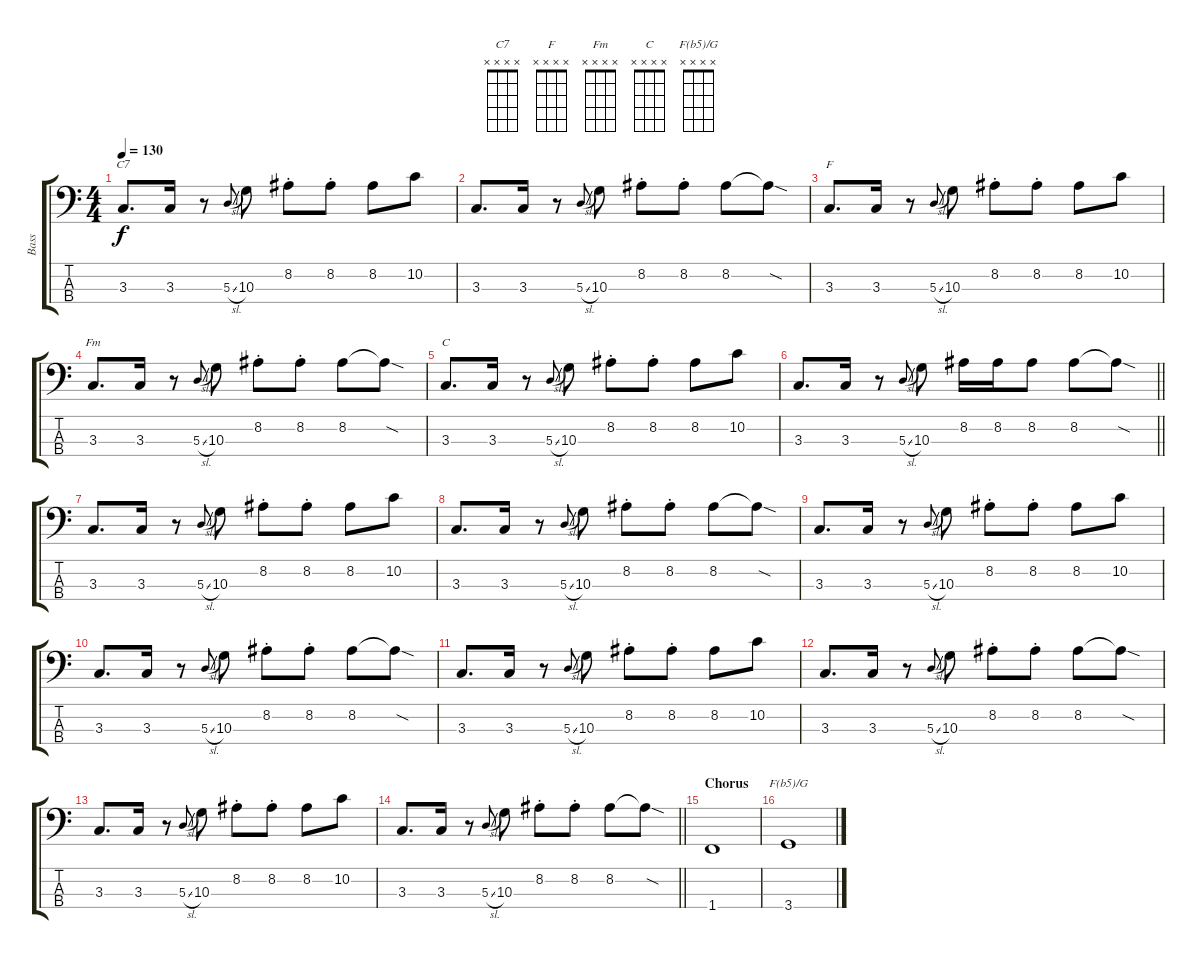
\track ("Bass" "Bass") {instrument electricbassfinger}
\staff {score tabs}
\tuning (G2 D2 A1 E1) {hide}
\chord ("C7" x x x x)
\chord ("F" x x x x)
\chord ("Fm" x x x x)
\chord ("C" x x x x)
\chord ("F(b5)/G" x x x x)
\ts (4 4)
\tempo 130
\clef f4
\ks c
3.3.8{d ch "C7" dy f} 3.3.16 r.8 5.3{sl}.8{gr onbeat} 10.3.8 8.2{st}.8 8.2{st}.8 8.2.8 10.2.8 |
3.3.8{d} 3.3.16 r.8 5.3{sl}.8{gr onbeat} 10.3.8 8.2{st}.8 8.2{st}.8 8.2.8 8.2{sod t}.8 |
3.3.8{d ch "F"} 3.3.16 r.8 5.3{sl}.8{gr onbeat} 10.3.8 8.2{st}.8 8.2{st}.8 8.2.8 10.2.8 |
3.3.8{d ch "Fm"} 3.3.16 r.8 5.3{sl}.8{gr onbeat} 10.3.8 8.2{st}.8 8.2{st}.8 8.2.8 8.2{sod t}.8 |
3.3.8{d ch "C"} 3.3.16 r.8 5.3{sl}.8{gr onbeat} 10.3.8 8.2{st}.8 8.2{st}.8 8.2.8 10.2.8 |
\barLineRight lightlight
3.3.8{d} 3.3.16 r.8 5.3{sl}.8{gr onbeat} 10.3.8 8.2.16 8.2.16 8.2.8 8.2.8 8.2{sod t}.8 |
3.3.8{d} 3.3.16 r.8 5.3{sl}.8{gr onbeat} 10.3.8 8.2{st}.8 8.2{st}.8 8.2.8 10.2.8 |
3.3.8{d} 3.3.16 r.8 5.3{sl}.8{gr onbeat} 10.3.8 8.2{st}.8 8.2{st}.8 8.2.8 8.2{sod t}.8 |
3.3.8{d} 3.3.16 r.8 5.3{sl}.8{gr onbeat} 10.3.8 8.2{st}.8 8.2{st}.8 8.2.8 10.2.8 |
3.3.8{d} 3.3.16 r.8 5.3{sl}.8{gr onbeat} 10.3.8 8.2{st}.8 8.2{st}.8 8.2.8 8.2{sod t}.8 |
3.3.8{d} 3.3.16 r.8 5.3{sl}.8{gr onbeat} 10.3.8 8.2{st}.8 8.2{st}.8 8.2.8 10.2.8 |
3.3.8{d} 3.3.16 r.8 5.3{sl}.8{gr onbeat} 10.3.8 8.2{st}.8 8.2{st}.8 8.2.8 8.2{sod t}.8 |
3.3.8{d} 3.3.16 r.8 5.3{sl}.8{gr onbeat} 10.3.8 8.2{st}.8 8.2{st}.8 8.2.8 10.2.8 |
\barLineRight lightlight
3.3.8{d} 3.3.16 r.8 5.3{sl}.8{gr onbeat} 10.3.8 8.2{st}.8 8.2{st}.8 8.2.8 8.2{sod t}.8 |
\section ("" "Chorus")
1.4.1 |
3.4.1{ch "F(b5)/G"}
